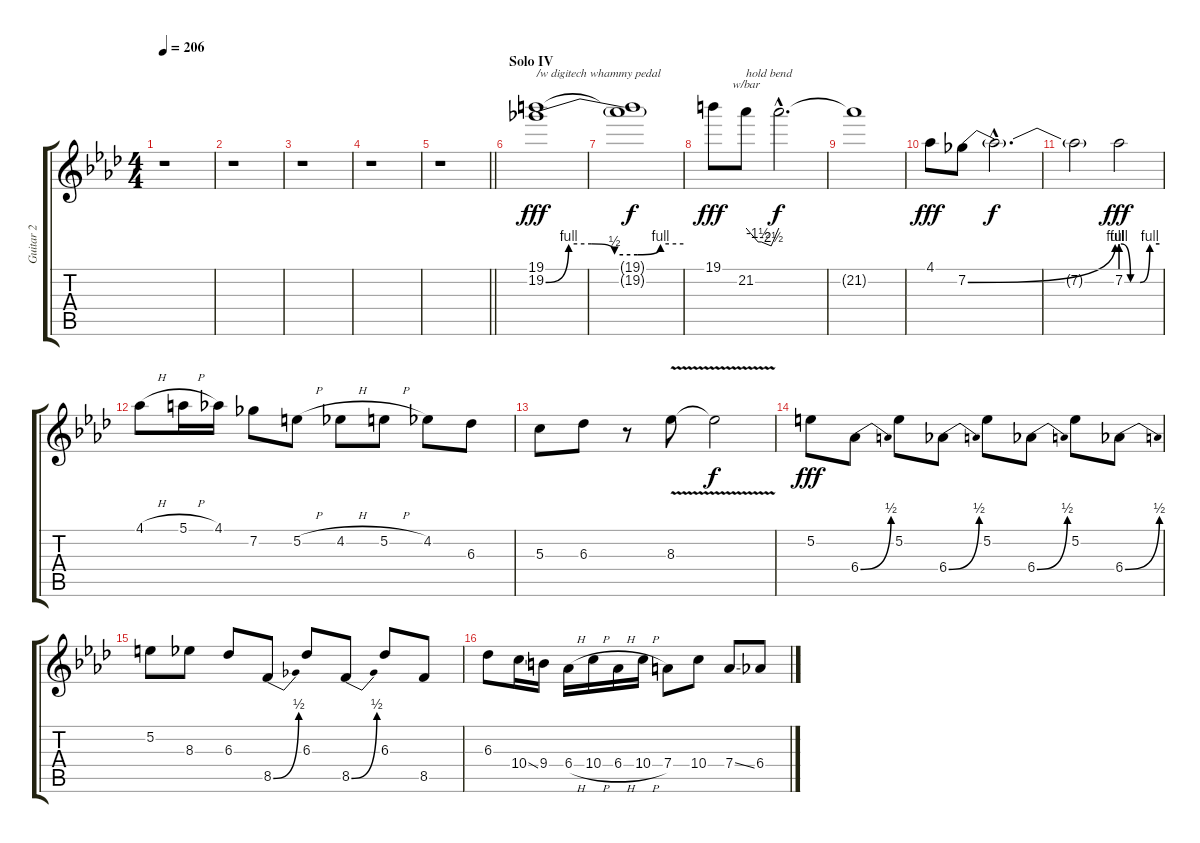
\track ("Guitar 2" "Guitar 2") {instrument distortionguitar}
\staff {score tabs}
\tuning (E4 B3 G3 D3 A2 E2) {hide}
\ts (4 4)
\tempo 206
\clef g2
\ks ab
r.1{dy f} |
r.1 |
r.1 |
r.1 |
\barLineRight lightlight
r.1 |
\section ("" "Solo IV")
(19.1 19.2{be (custom 0 0 10 4 20 4 30 2 40 2 50 4 60 4)}).1{txt "/w digitech whammy pedal" dy fff} |
(19.1{t} 19.2{t}).1{dy f} |
19.1.8{dy fff} 21.2.8{tbe (custom default 0 0 22 -6 28 -6 46 -10 60 0) txt "hold bend"} 21.2{hac t}.2{d dy f} |
21.2{t}.1 |
4.1.8{dy fff} 7.2{be (bend 0 0 60 4)}.8 7.2{hac t}.2{d dy f} |
7.2{t}.2 7.2{be (custom 0 4 15 0 30 0 45 4 60 4)}.2{dy fff} |
4.1{h}.8 5.1{h}.16 4.1.16 7.2.8 5.2{h}.8 4.2{h}.8 5.2{h}.8 4.2.8 6.3.8 |
5.3.8 6.3.8 r.8 8.3{v}.8 8.3{t}.2{dy f} |
5.2.8{dy fff} 6.4{be (bend 0 0 60 2)}.8 5.2.8 6.4{be (bend 0 0 60 2)}.8 5.2.8 6.4{be (bend 0 0 60 2)}.8 5.2.8 6.4{be (bend 0 0 60 2)}.8 |
5.2.8 8.3.8 6.3.8 8.5{be (bend 0 0 60 2)}.8 6.3.8 8.5{be (bend 0 0 60 2)}.8 6.3.8 8.5.8 |
6.3.8 10.4{ss}.16 9.4.16 6.4{h}.16 10.4{h}.16 6.4{h}.16 10.4{h}.16 7.4.8 10.4.8 7.4{ss}.8 6.4.8
